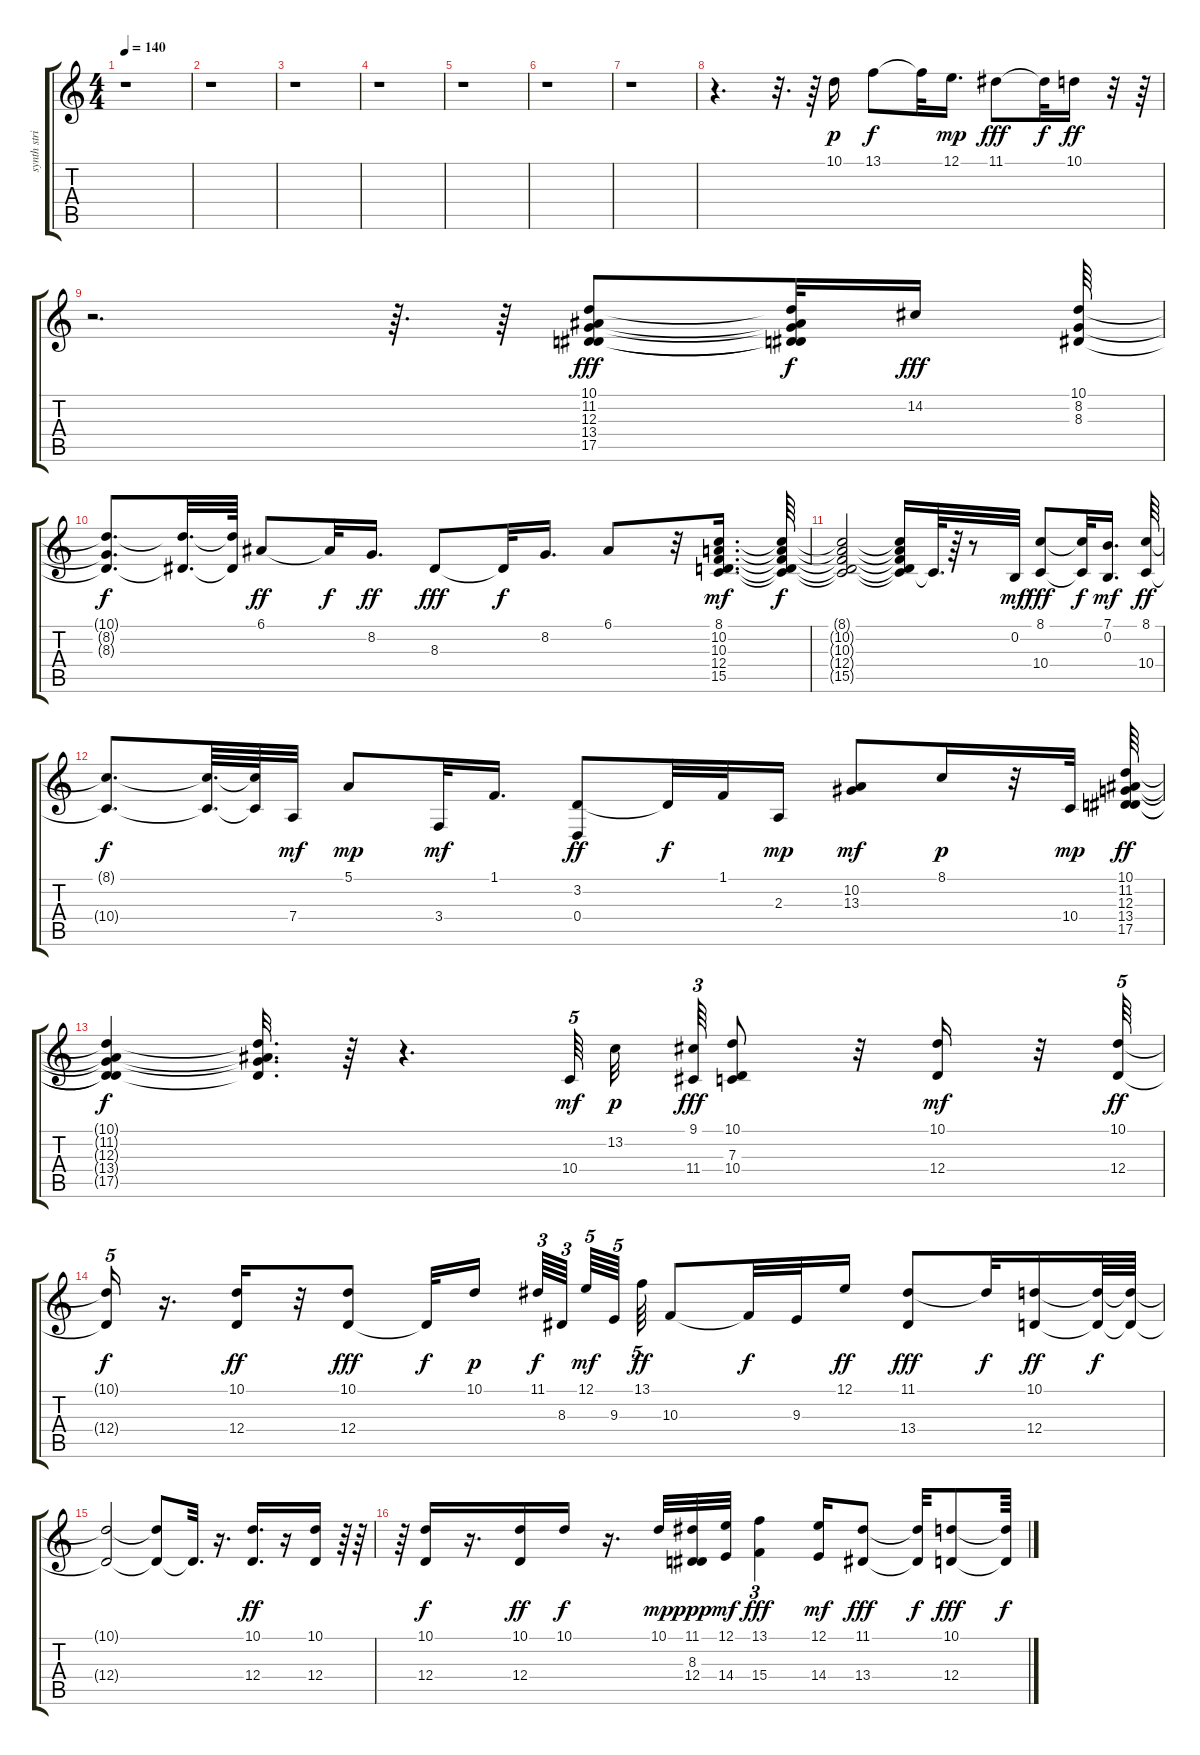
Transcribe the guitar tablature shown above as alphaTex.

\track ("synth strings" "synth stri") {instrument stringensemble1}
\staff {score tabs}
\tuning (E4 B3 G3 D3 A2 E2) {hide}
\ts (4 4)
\tempo 140
\clef g2
\ks c
r.1{dy f} |
r.1 |
r.1 |
r.1 |
r.1 |
r.1 |
r.1 |
r.4{d} r.32{d} r.64 10.1.16{dy p} 13.1.8{dy f} 13.1{t}.32 12.1.16{d dy mp} 11.1.8{dy fff} 11.1{t}.32{dy f} 10.1.16{dy ff} r.32 r.64 |
r.2{d} r.64{d} r.64 (10.1 11.2 12.3 13.4 17.5).8{dy fff} (10.1{t} 11.2{t} 12.3{t} 13.4{t} 17.5{t}).32{dy f} 14.2.16{dy fff} (10.1 8.2 8.3).64 |
(10.1{t} 8.2{t} 8.3{t}).8{d dy f} (10.1{t} 8.3{t}).32{d} (10.1{t} 8.3{t}).64 6.1.8{dy ff} 6.1{t}.32{dy f} 8.2.16{d dy ff} 8.3.8{dy fff} 8.3{t}.32{dy f} 8.2.16{d} 6.1.8 r.32 (8.1 10.2 10.3 12.4 15.5).16{d dy mf} (8.1{t} 10.2{t} 10.3{t} 12.4{t} 15.5{t}).64{dy f} |
(8.1{t} 10.2{t} 10.3{t} 12.4{t} 15.5{t}).2 (8.1{t} 10.2{t} 10.3{t} 12.4{t} 15.5{t}).16 15.5{t}.64{d} r.64 r.8 0.2.32{dy mf} (8.1 10.4).8{dy fff} (8.1{t} 10.4{t}).32{dy f} (7.1 0.2).16{d dy mf} (8.1 10.4).64{dy ff} |
(8.1{t} 10.4{t}).8{d dy f} (8.1{t} 10.4{t}).64{d} (8.1{t} 10.4{t}).64 7.4.32{dy mf} 5.1.8{dy mp} 3.4.32{dy mf} 1.1.16{d} (3.2 0.4).8{dy ff} 3.2{t}.32{dy f} 1.1.32 2.3.16{dy mp} (10.2 13.3).8{dy mf} 8.1.16{dy p} r.32 10.4.32{dy mp} (10.1 11.2 12.3 13.4 17.5).64{dy ff} |
(10.1{t} 11.2{t} 12.3{t} 13.4{t} 17.5{t}).4{dy f} (10.1{t} 11.2{t} 12.3{t} 17.5{t}).32{d} r.64 r.4{d} 10.4.64{tu (5 4) dy mf} 13.2.32{dy p} (9.1 11.4).64{tu (3 2) dy fff} (10.1 7.3 10.4).8 r.32 (10.1 12.4).16{dy mf} r.32 (10.1 12.4).64{tu (5 4) dy ff} |
(10.1{t} 12.4{t}).16{tu (5 4) dy f} r.16{d} (10.1 12.4).16{dy ff} r.32 (10.1 12.4).8{dy fff} 12.4{t}.32{dy f} 10.1.16{dy p} 11.1.64{tu (3 2) dy f} 8.3.64{tu (3 2)} 12.1.64{tu (5 4) dy mf} 9.3.64{tu (5 4)} 13.1.64{tu (5 4) dy ff} 10.3.8 10.3{t}.32{dy f} 9.3.32 12.1.16{dy ff} (11.1 13.4).8{dy fff} 11.1{t}.32{dy f} (10.1 12.4).16{dy ff} (10.1{t} 12.4{t}).64{dy f} (10.1{t} 12.4{t}).64 |
(10.1{t} 12.4{t}).2 (10.1{t} 12.4{t}).8 12.4{t}.32{d} r.16{d} (10.1 12.4).16{d dy ff} r.16 (10.1 12.4).16 r.64 r.64 |
r.64 (10.1 12.4).16{dy f} r.16{d} (10.1 12.4).16{dy ff} 10.1.16{dy f} r.16{d} 10.1.32{dy mp} (11.1 8.3 12.4).32{dy ppp} (12.1 14.4).32{dy mf} (13.1 15.4).4{tu (3 2) dy fff} (12.1 14.4).16{dy mf} (11.1 13.4).8{dy fff} (11.1{t} 13.4{t}).32{dy f} (10.1 12.4).8{dy fff} (10.1{t} 12.4{t}).64{dy f}
